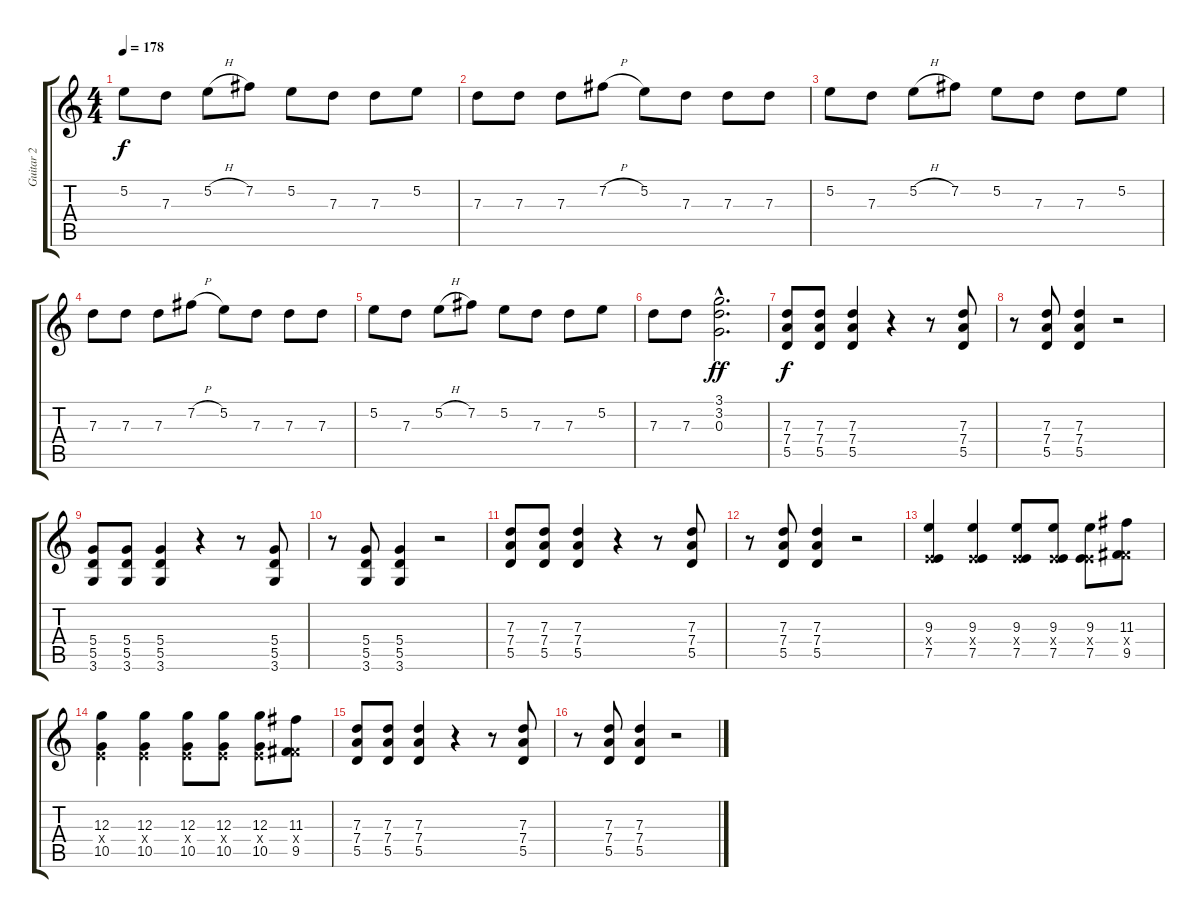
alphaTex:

\track ("Guitar 2" "Guitar 2") {instrument distortionguitar}
\staff {score tabs}
\tuning (E4 B3 G3 D3 A2 E2) {hide}
\ts (4 4)
\tempo 178
\clef g2
\ks c
5.2.8{dy f} 7.3.8 5.2{h}.8 7.2.8 5.2.8 7.3.8 7.3.8 5.2.8 |
7.3.8 7.3.8 7.3.8 7.2{h}.8 5.2.8 7.3.8 7.3.8 7.3.8 |
5.2.8 7.3.8 5.2{h}.8 7.2.8 5.2.8 7.3.8 7.3.8 5.2.8 |
7.3.8 7.3.8 7.3.8 7.2{h}.8 5.2.8 7.3.8 7.3.8 7.3.8 |
5.2.8 7.3.8 5.2{h}.8 7.2.8 5.2.8 7.3.8 7.3.8 5.2.8 |
7.3.8 7.3.8 (3.1{hac} 3.2{hac} 0.3{hac}).2{d dy ff} |
(7.3 7.4 5.5).8{dy f} (7.3 7.4 5.5).8 (7.3 7.4 5.5).4 r.4 r.8 (7.3 7.4 5.5).8 |
r.8 (7.3 7.4 5.5).8 (7.3 7.4 5.5).4 r.2 |
(5.4 5.5 3.6).8 (5.4 5.5 3.6).8 (5.4 5.5 3.6).4 r.4 r.8 (5.4 5.5 3.6).8 |
r.8 (5.4 5.5 3.6).8 (5.4 5.5 3.6).4 r.2 |
(7.3 7.4 5.5).8 (7.3 7.4 5.5).8 (7.3 7.4 5.5).4 r.4 r.8 (7.3 7.4 5.5).8 |
r.8 (7.3 7.4 5.5).8 (7.3 7.4 5.5).4 r.2 |
(9.3 2.4{x} 7.5).4 (9.3 2.4{x} 7.5).4 (9.3 2.4{x} 7.5).8 (9.3 2.4{x} 7.5).8 (9.3 2.4{x} 7.5).8 (11.3 4.4{x} 9.5).8 |
(12.3 2.4{x} 10.5).4 (12.3 2.4{x} 10.5).4 (12.3 2.4{x} 10.5).8 (12.3 2.4{x} 10.5).8 (12.3 2.4{x} 10.5).8 (11.3 4.4{x} 9.5).8 |
(7.3 7.4 5.5).8 (7.3 7.4 5.5).8 (7.3 7.4 5.5).4 r.4 r.8 (7.3 7.4 5.5).8 |
r.8 (7.3 7.4 5.5).8 (7.3 7.4 5.5).4 r.2
